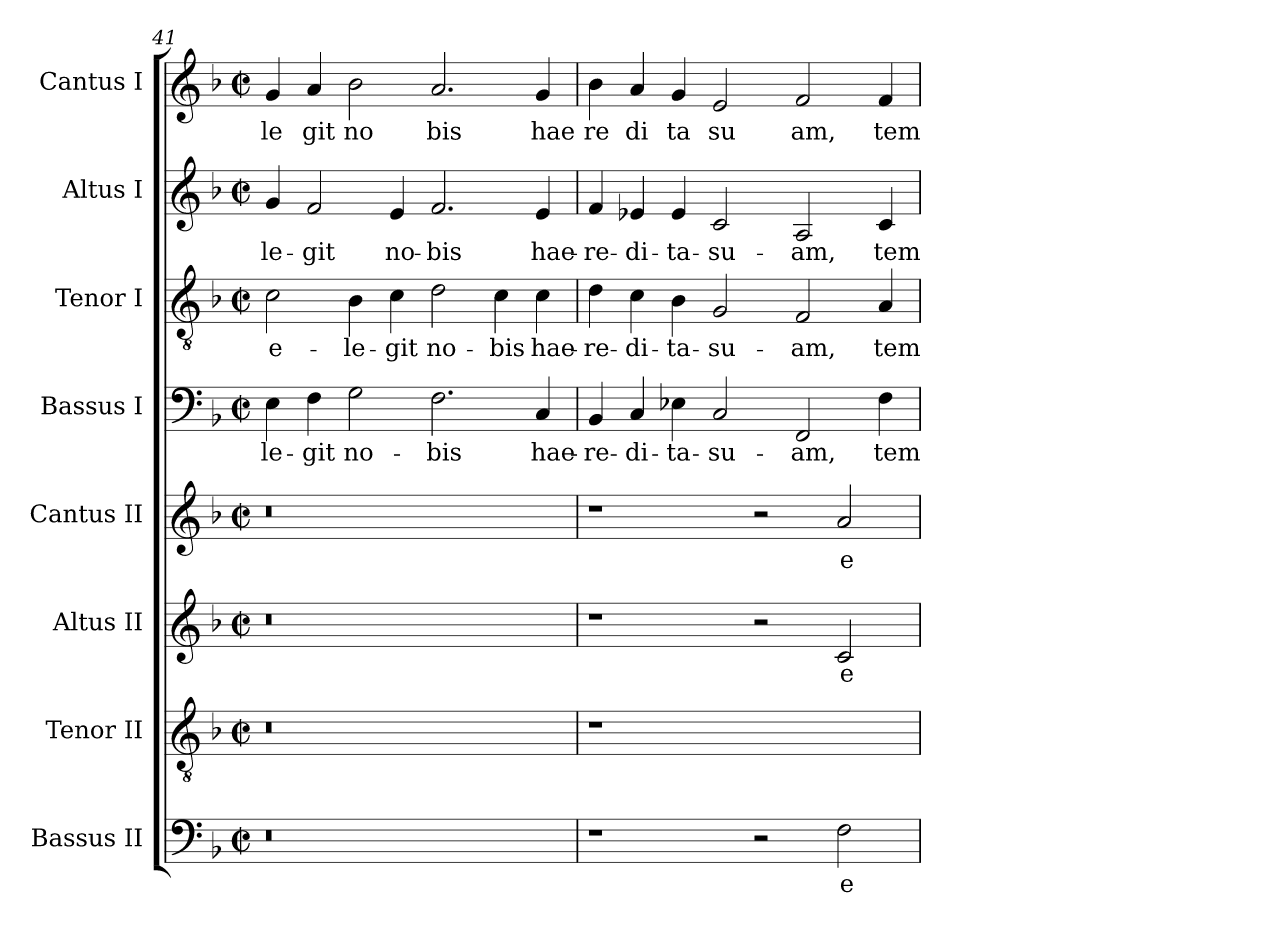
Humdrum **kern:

**kern	**text	**kern	**kern	**text	**kern	**text	**kern	**text	**kern	**text	**kern	**text	**kern	**text
*part8	*part8	*part7	*part6	*part6	*part5	*part5	*part4	*part4	*part3	*part3	*part2	*part2	*part1	*part1
*staff8	*staff8	*staff7	*staff6	*staff6	*staff5	*staff5	*staff4	*staff4	*staff3	*staff3	*staff2	*staff2	*staff1	*staff1
*I"Bassus II	*	*I"Tenor II	*I"Altus II	*	*I"Cantus II	*	*I"Bassus I	*	*I"Tenor I	*	*I"Altus I	*	*I"Cantus I	*
!!LO:LB:g=z
*clefF4	*	*clefGv2	*clefG2	*	*clefG2	*	*clefF4	*	*clefGv2	*	*clefG2	*	*clefG2	*
*k[b-]	*	*k[b-]	*k[b-]	*	*k[b-]	*	*k[b-]	*	*k[b-]	*	*k[b-]	*	*k[b-]	*
*F:	*	*F:	*F:	*	*F:	*	*F:	*	*F:	*	*F:	*	*F:	*
*M2/2	*	*M2/2	*M2/2	*	*M2/2	*	*M2/2	*	*M2/2	*	*M2/2	*	*M2/2	*
*met(c|)	*	*met(c|)	*met(c|)	*	*met(c|)	*	*met(c|)	*	*met(c|)	*	*met(c|)	*	*met(c|)	*
=41	=41	=41	=41	=41	=41	=41	=41	=41	=41	=41	=41	=41	=41	=41
!	!	!	!	!	!	!	!	!LO:LY:b:cj	!	!LO:LY:b:cj	!	!LO:LY:b:cj	!	!LO:LY:b:cj
0r	.	0r	0r	.	0r	.	4E\	-le-	2c\	e-	4g/	-le-	4g/	-le
!	!	!	!	!	!	!	!	!LO:LY:b:cj	!	!	!	!LO:LY:b:cj	!	!LO:LY:b:cj
.	.	.	.	.	.	.	4F\	-git	.	.	2f/	-git	4a/	git
!	!	!	!	!	!	!	!	!LO:LY:b:cj	!	!LO:LY:b:cj	!	!	!	!LO:LY:b:cj
.	.	.	.	.	.	.	2G\	no-	4B-\	-le-	.	.	2b-\	no
!	!	!	!	!	!	!	!	!	!	!LO:LY:b:cj	!	!LO:LY:b:cj	!	!
.	.	.	.	.	.	.	.	.	4c\	-git	4e/	no-	.	.
!	!	!	!	!	!	!	!	!LO:LY:b:cj	!	!LO:LY:b:cj	!	!LO:LY:b:cj	!	!LO:LY:b:cj
.	.	.	.	.	.	.	2.F\	-bis	2d\	no-	2.f/	-bis	2.a/	bis
!	!	!	!	!	!	!	!	!	!	!LO:LY:b:cj	!	!	!	!
.	.	.	.	.	.	.	.	.	4c\	-bis	.	.	.	.
!	!	!	!	!	!	!	!	!LO:LY:b:cj	!	!LO:LY:b:cj	!	!LO:LY:b:cj	!	!LO:LY:b:cj
.	.	.	.	.	.	.	4C/	hae-	4c\	hae-	4e/	hae-	4g/	hae
=42	=42	=42	=42	=42	=42	=42	=42	=42	=42	=42	=42	=42	=42	=42
!	!	!	!	!	!	!	!	!LO:LY:b:cj	!	!LO:LY:b:cj	!	!LO:LY:b:cj	!	!LO:LY:b:cj
1r	.	1r	1r	.	1r	.	4BB-/	-re-	4d\	-re-	4f/	-re-	4b-\	re
!	!	!	!	!	!	!	!	!LO:LY:b:cj	!	!LO:LY:b:cj	!	!LO:LY:b:cj	!	!LO:LY:b:cj
.	.	.	.	.	.	.	4C/	-di-	4c\	-di-	4e-X/	-di-	4a/	di
!	!	!	!	!	!	!	!	!LO:LY:b:cj	!	!LO:LY:b:cj	!	!LO:LY:b:cj	!	!LO:LY:b:cj
.	.	.	.	.	.	.	4E-X\	-ta-	4B-\	-ta-	4e-/	-ta-	4g/	ta
!	!	!	!	!	!	!	!	!LO:LY:b:cj	!	!LO:LY:b:cj	!	!LO:LY:b:cj	!	!LO:LY:b:cj
.	.	.	.	.	.	.	2C/	su-	2G/	su-	2c/	su-	2e/	su
2r	.	1ryy	2r	.	2r	.	.	.	.	.	.	.	.	.
!	!	!	!	!	!	!	!	!LO:LY:b:cj	!	!LO:LY:b:cj	!	!LO:LY:b:cj	!	!LO:LY:b:cj
.	.	.	.	.	.	.	2FF/	-am,	2F/	-am,	2A/	-am,	2f/	am,
!	!LO:LY:b:cj	!	!	!LO:LY:b:cj	!	!LO:LY:b:cj	!	!	!	!	!	!	!	!
2F\	e-	.	2c/	e-	2a/	e	.	.	.	.	.	.	.	.
!	!	!	!	!	!	!	!	!LO:LY:b:cj	!	!LO:LY:b:cj	!	!LO:LY:b:cj	!	!LO:LY:b:cj
.	.	.	.	.	.	.	4F\	-tem	4A/	-tem	4c/	-tem	4f/	tem
=	=	=	=	=	=	=	=	=	=	=	=	=	=	=
*-	*-	*-	*-	*-	*-	*-	*-	*-	*-	*-	*-	*-	*-	*-
